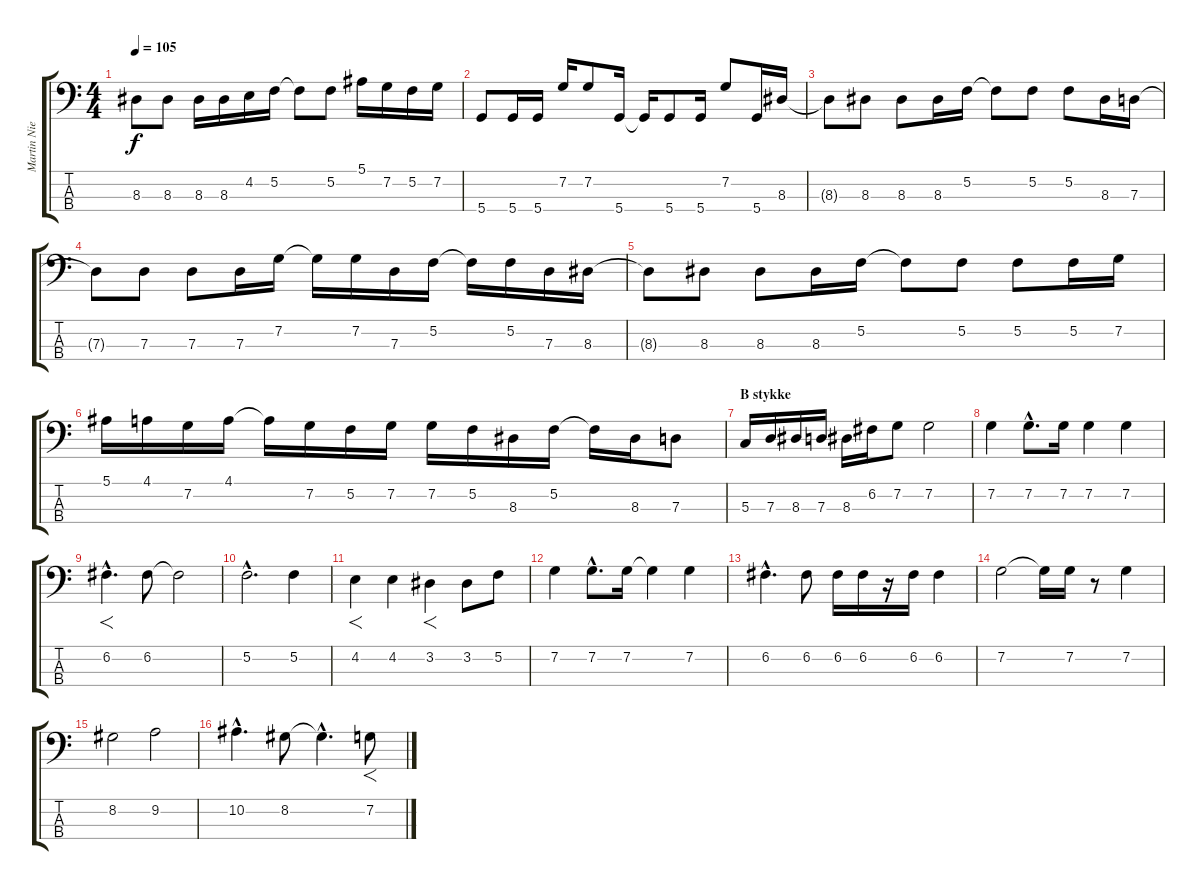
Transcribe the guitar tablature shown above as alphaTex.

\track ("Martin Nielsen (Bass) + Text" "Martin Nie") {instrument electricbassfinger}
\staff {score tabs}
\tuning (F2 C2 G1 D1) {hide}
\ts (4 4)
\tempo 105
\clef f4
\ks c
8.3{t}.8{dy f} 8.3.8 8.3.16 8.3.16 4.2.16 5.2.16 5.2{t}.8 5.2.8 5.1.16 7.2.16 5.2.16 7.2.16 |
5.4.8 5.4.16 5.4.16 7.2.16 7.2.8 5.4.16 5.4{t}.16 5.4.8 5.4.16 7.2.8 5.4.16 8.3.16 |
8.3{t}.8 8.3.8 8.3.8 8.3.16 5.2.16 5.2{t}.8 5.2.8 5.2.8 8.3.16 7.3.16 |
7.3{t}.8 7.3.8 7.3.8 7.3.16 7.2.16 7.2{t}.16 7.2.16 7.3.16 5.2.16 5.2{t}.16 5.2.16 7.3.16 8.3.16 |
8.3{t}.8 8.3.8 8.3.8 8.3.16 5.2.16 5.2{t}.8 5.2.8 5.2.8 5.2.16 7.2.16 |
5.1.16 4.1.16 7.2.16 4.1.16 4.1{t}.16 7.2.16 5.2.16 7.2.16 7.2.16 5.2.16 8.3.16 5.2.16 5.2{t}.16 8.3.16 7.3.8 |
\section ("" "B stykke")
5.3.16 7.3.16 8.3.16 7.3.16 8.3.16 6.2.16 7.2.8 7.2.2 |
7.2.4 7.2{hac}.8{d} 7.2.16 7.2.4 7.2.4 |
6.2{hac}.4{f d} 6.2.8 6.2{t}.2 |
5.2{hac}.2{d} 5.2.4 |
4.2.4{f} 4.2.4 3.2.4{f} 3.2.8 5.2.8 |
7.2.4 7.2{hac}.8{d} 7.2.16 7.2{t}.4 7.2.4 |
6.2{hac}.4{d} 6.2.8 6.2.16 6.2.16 r.16 6.2.16 6.2.4 |
7.2.2 7.2{t}.16 7.2.16 r.8 7.2.4 |
8.2.2 9.2.2 |
10.2{hac}.4{d} 8.2.8 8.2{hac t}.4{d} 7.2.8{f}
